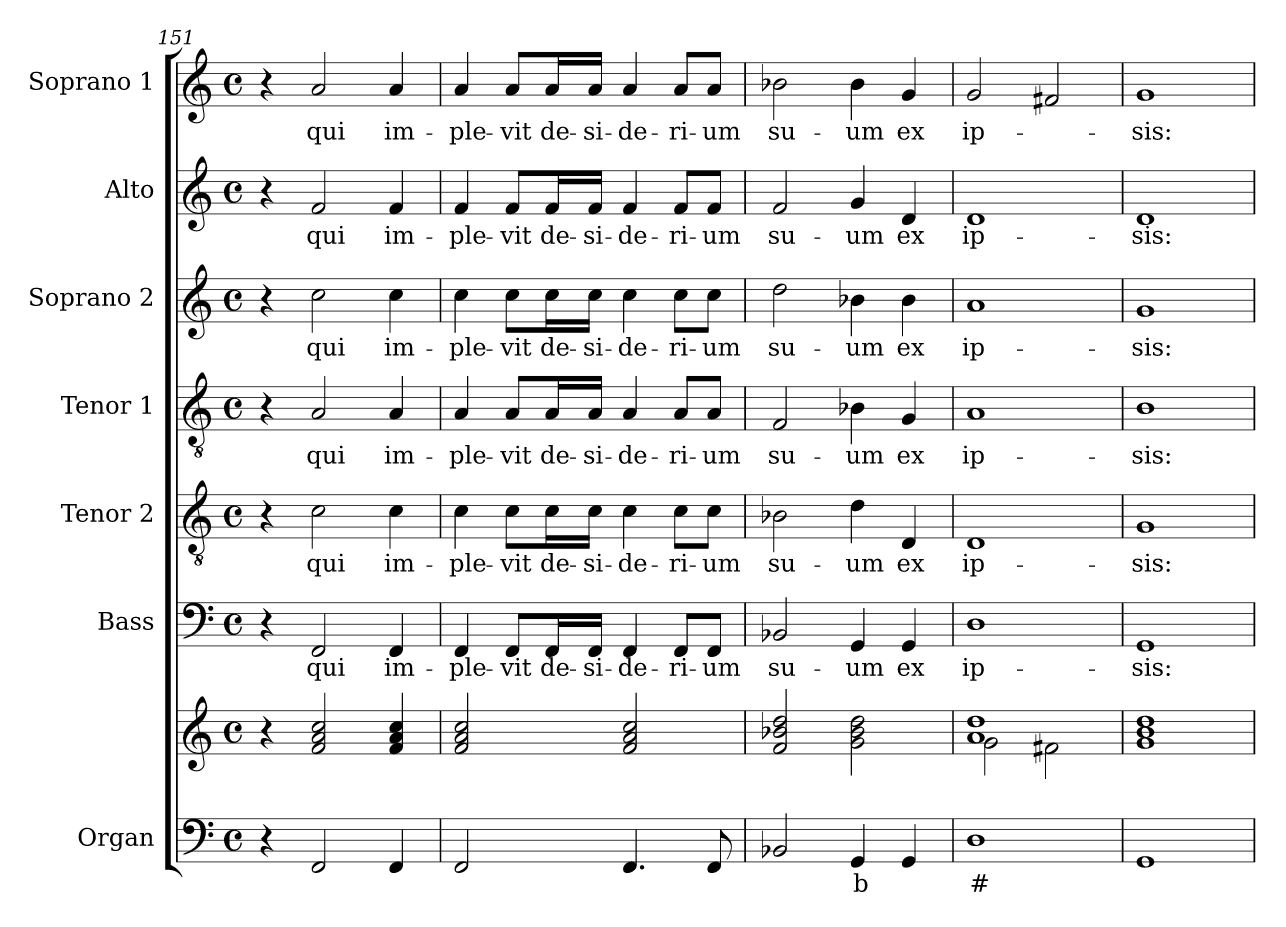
**kern	**text	**kern	**kern	**text	**kern	**text	**kern	**text	**kern	**text	**kern	**text	**kern	**text
*part7	*part7	*part7	*part6	*part6	*part5	*part5	*part4	*part4	*part3	*part3	*part2	*part2	*part1	*part1
*staff8	*staff8	*staff7	*staff6	*staff6	*staff5	*staff5	*staff4	*staff4	*staff3	*staff3	*staff2	*staff2	*staff1	*staff1
*I"Organ	*	*	*I"Bass	*	*I"Tenor 2	*	*I"Tenor 1	*	*I"Soprano 2	*	*I"Alto	*	*I"Soprano 1	*
*I'Org.	*	*	*I'B	*	*I'T 2	*	*I'T 1	*	*I'S 2	*	*I'A	*	*I'S 1	*
*clefF4	*	*clefG2	*clefF4	*	*clefGv2	*	*clefGv2	*	*clefG2	*	*clefG2	*	*clefG2	*
*k[]	*	*k[]	*k[]	*	*k[]	*	*k[]	*	*k[]	*	*k[]	*	*k[]	*
*M4/4	*	*M4/4	*M4/4	*	*M4/4	*	*M4/4	*	*M4/4	*	*M4/4	*	*M4/4	*
*met(c)	*	*met(c)	*met(c)	*	*met(c)	*	*met(c)	*	*met(c)	*	*met(c)	*	*met(c)	*
=151	=151	=151	=151	=151	=151	=151	=151	=151	=151	=151	=151	=151	=151	=151
4r	.	4r	4r	.	4r	.	4r	.	4r	.	4r	.	4r	.
!	!	!	!	!LO:LY:b	!	!LO:LY:b	!	!LO:LY:b	!	!LO:LY:b	!	!LO:LY:b	!	!LO:LY:b
2FF/	.	2f!/ 2a!/ 2cc!/	2FF/	qui	2c\	qui	2A/	qui	2cc\	qui	2f/	qui	2a/	qui
!	!	!	!	!LO:LY:b	!	!LO:LY:b	!	!LO:LY:b	!	!LO:LY:b	!	!LO:LY:b	!	!LO:LY:b
4FF/	.	4f!/ 4a!/ 4cc!/	4FF/	im-	4c\	im-	4A/	im-	4cc\	im-	4f/	im-	4a/	im-
=152	=152	=152	=152	=152	=152	=152	=152	=152	=152	=152	=152	=152	=152	=152
!	!	!	!	!LO:LY:b	!	!LO:LY:b	!	!LO:LY:b	!	!LO:LY:b	!	!LO:LY:b	!	!LO:LY:b
2FF/	.	2f!/ 2a!/ 2cc!/	4FF/	-ple-	4c\	-ple-	4A/	-ple-	4cc\	-ple-	4f/	-ple-	4a/	-ple-
!	!	!	!	!LO:LY:b	!	!LO:LY:b	!	!LO:LY:b	!	!LO:LY:b	!	!LO:LY:b	!	!LO:LY:b
.	.	.	8FF/L	-vit	8c\L	-vit	8A/L	-vit	8cc\L	-vit	8f/L	-vit	8a/L	-vit
!	!	!	!	!LO:LY:b	!	!LO:LY:b	!	!LO:LY:b	!	!LO:LY:b	!	!LO:LY:b	!	!LO:LY:b
.	.	.	16FF/L	de-	16c\L	de-	16A/L	de-	16cc\L	de-	16f/L	de-	16a/L	de-
!	!	!	!	!LO:LY:b	!	!LO:LY:b	!	!LO:LY:b	!	!LO:LY:b	!	!LO:LY:b	!	!LO:LY:b
.	.	.	16FF/JJ	-si-	16c\JJ	-si-	16A/JJ	-si-	16cc\JJ	-si-	16f/JJ	-si-	16a/JJ	-si-
!	!	!	!	!LO:LY:b	!	!LO:LY:b	!	!LO:LY:b	!	!LO:LY:b	!	!LO:LY:b	!	!LO:LY:b
4.FF/	.	2f!/ 2a!/ 2cc!/	4FF/	-de-	4c\	-de-	4A/	-de-	4cc\	-de-	4f/	-de-	4a/	-de-
!	!	!	!	!LO:LY:b	!	!LO:LY:b	!	!LO:LY:b	!	!LO:LY:b	!	!LO:LY:b	!	!LO:LY:b
.	.	.	8FF/L	-ri-	8c\L	-ri-	8A/L	-ri-	8cc\L	-ri-	8f/L	-ri-	8a/L	-ri-
!	!	!	!	!LO:LY:b	!	!LO:LY:b	!	!LO:LY:b	!	!LO:LY:b	!	!LO:LY:b	!	!LO:LY:b
8FF/	.	.	8FF/J	-um	8c\J	-um	8A/J	-um	8cc\J	-um	8f/J	-um	8a/J	-um
!!LO:PB:g=z
=153	=153	=153	=153	=153	=153	=153	=153	=153	=153	=153	=153	=153	=153	=153
!	!	!	!	!LO:LY:b	!	!LO:LY:b	!	!LO:LY:b	!	!LO:LY:b	!	!LO:LY:b	!	!LO:LY:b
2BB-X/	.	2f!/ 2b-X!/ 2dd!/	2BB-X/	su-	2B-X\	su-	2F/	su-	2dd\	su-	2f/	su-	2b-X\	su-
!	!LO:LY:b	!	!	!LO:LY:b	!	!LO:LY:b	!	!LO:LY:b	!	!LO:LY:b	!	!LO:LY:b	!	!LO:LY:b
4GG/	b	2g!\ 2b-!\ 2dd!\	4GG/	-um	4d\	-um	4B-X\	-um	4b-X\	-um	4g/	-um	4b-\	-um
!	!	!	!	!LO:LY:b	!	!LO:LY:b	!	!LO:LY:b	!	!LO:LY:b	!	!LO:LY:b	!	!LO:LY:b
4GG/	.	.	4GG/	ex	4D/	ex	4G/	ex	4b-\	ex	4d/	ex	4g/	ex
=154	=154	=154	=154	=154	=154	=154	=154	=154	=154	=154	=154	=154	=154	=154
!	!LO:LY:b	!	!	!LO:LY:b	!	!LO:LY:b	!	!LO:LY:b	!	!LO:LY:b	!	!LO:LY:b	!	!LO:LY:b
*	*	*^	*	*	*	*	*	*	*	*	*	*	*	*
1D	#	1a! 1dd!	2g!\	1D	ip-	1D	ip-	1A	ip-	1a	ip-	1d	ip-	2g/	ip-
.	.	.	2f#X!\	.	.	.	.	.	.	.	.	.	.	2f#X/	.
=155	=155	=155	=155	=155	=155	=155	=155	=155	=155	=155	=155	=155	=155	=155	=155
!	!	!	!	!	!LO:LY:b	!	!LO:LY:b	!	!LO:LY:b	!	!LO:LY:b	!	!LO:LY:b	!	!LO:LY:b
*	*	*v	*v	*	*	*	*	*	*	*	*	*	*	*	*
1GG	.	1g! 1b! 1dd!	1GG	-sis:	1G	-sis:	1B	-sis:	1g	-sis:	1d	-sis:	1g	-sis:
=	=	=	=	=	=	=	=	=	=	=	=	=	=	=
*-	*-	*-	*-	*-	*-	*-	*-	*-	*-	*-	*-	*-	*-	*-
